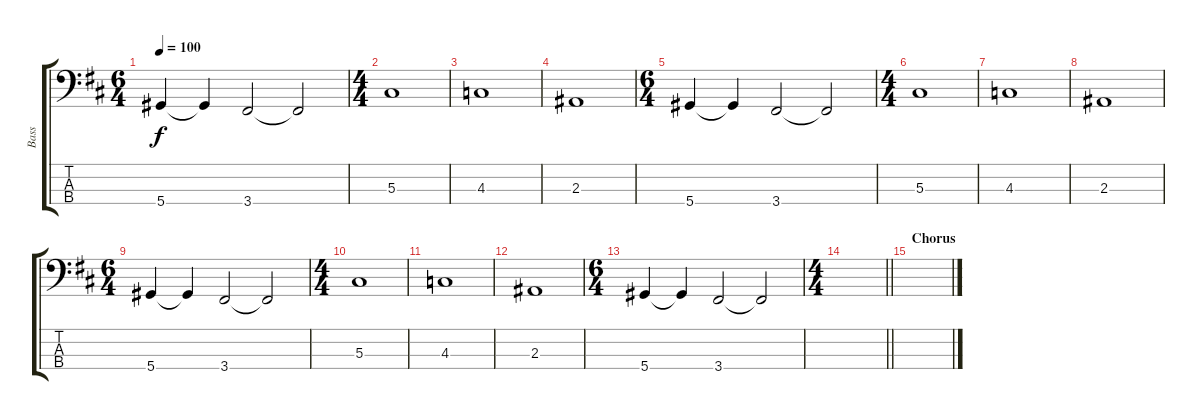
\track ("Bass" "Bass") {instrument electricbassfinger}
\staff {score tabs}
\tuning (Gb2 Db2 Ab1 Eb1) {hide}
\ts (6 4)
\tempo 100
\clef f4
\ks d
5.4.4{dy f} 5.4{t}.4 3.4.2 3.4{t}.2 |
\ts (4 4)
5.3.1 |
4.3.1 |
2.3.1 |
\ts (6 4)
5.4.4 5.4{t}.4 3.4.2 3.4{t}.2 |
\ts (4 4)
5.3.1 |
4.3.1 |
2.3.1 |
\ts (6 4)
5.4.4 5.4{t}.4 3.4.2 3.4{t}.2 |
\ts (4 4)
5.3.1 |
4.3.1 |
2.3.1 |
\ts (6 4)
5.4.4 5.4{t}.4 3.4.2 3.4{t}.2 |
\ts (4 4)
\barLineRight lightlight
|
\section ("" "Chorus")
